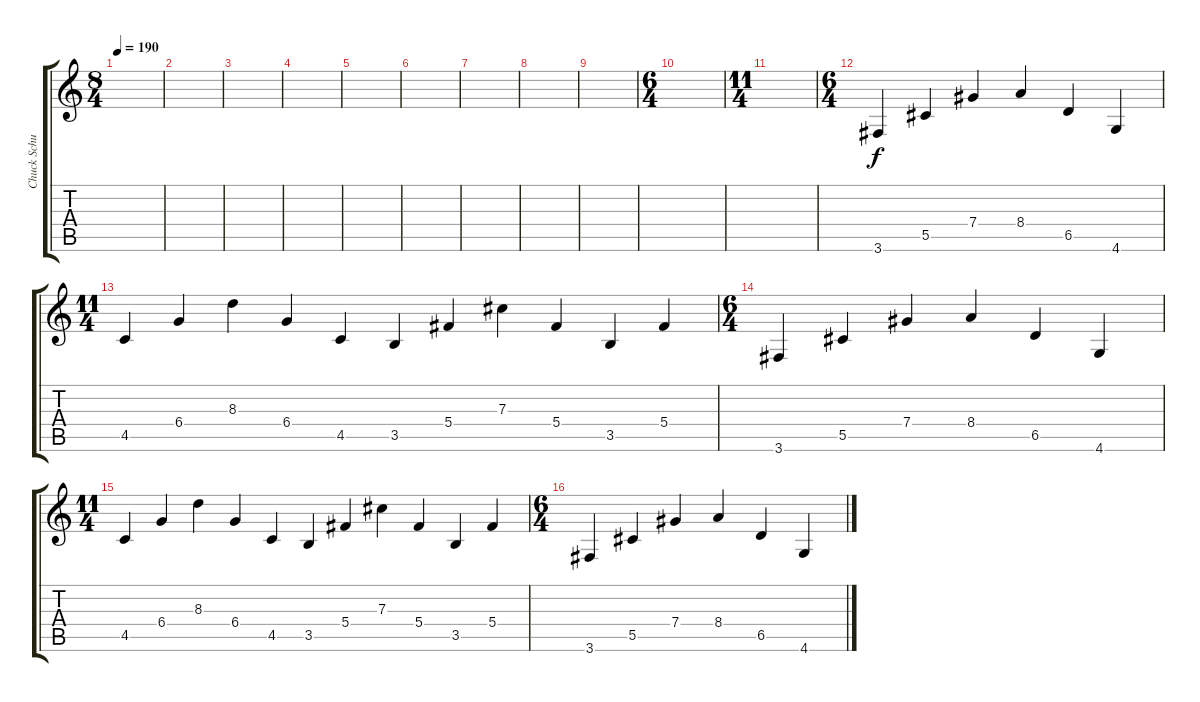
\track ("Chuck Schuldiner" "Chuck Schu") {instrument distortionguitar}
\staff {score tabs}
\tuning (Eb4 Bb3 Gb3 Db3 Ab2 Eb2) {hide}
\ts (8 4)
\tempo 190
\clef g2
\ks c
|
|
|
|
|
|
|
|
|
\ts (6 4)
|
\ts (11 4)
|
\ts (6 4)
3.6.4 5.5.4 7.4.4 8.4.4 6.5.4 4.6.4 |
\ts (11 4)
4.5.4 6.4.4 8.3.4 6.4.4 4.5.4 3.5.4 5.4.4 7.3.4 5.4.4 3.5.4 5.4.4 |
\ts (6 4)
3.6.4 5.5.4 7.4.4 8.4.4 6.5.4 4.6.4 |
\ts (11 4)
4.5.4 6.4.4 8.3.4 6.4.4 4.5.4 3.5.4 5.4.4 7.3.4 5.4.4 3.5.4 5.4.4 |
\ts (6 4)
3.6.4 5.5.4 7.4.4 8.4.4 6.5.4 4.6.4
